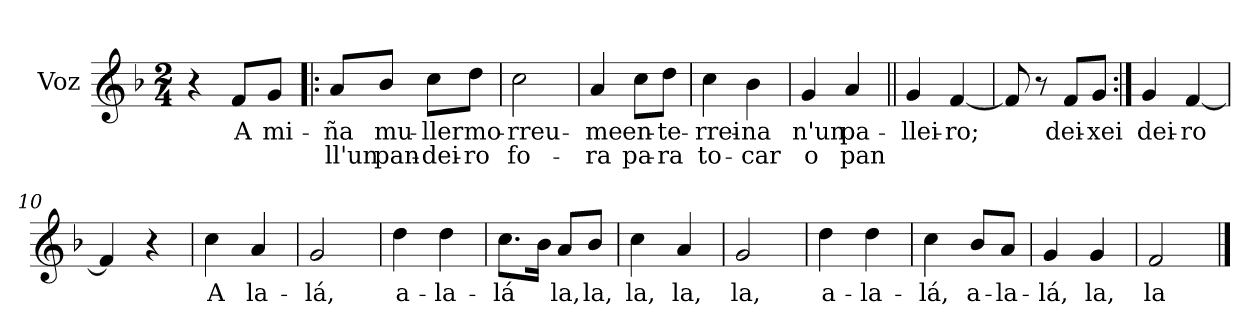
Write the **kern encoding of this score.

**kern	**text	**text
*part1	*part1	*part1
*staff1	*staff1	*staff1
*I"Voz	*	*
*clefG2	*	*
*k[b-]	*	*
*M2/4	*	*
*MM100	*	*
=1	=1	=1
4r	.	.
8f/L	A	.
8g/J	mi-	.
=2!|:	=2!|:	=2!|:
8a/L	-ña	ll'un
8b-/J	mu-	pan-
8cc\L	-ller	-dei-
8dd\J	mo-	-ro
=3	=3	=3
2cc\	-rreu-	fo-
=4	=4	=4
4a/	-me	-ra
8cc\L	en-	pa-
8dd\J	-te-	-ra
=5	=5	=5
4cc\	-rrei-	to-
4b-\	-na	-car
=6	=6	=6
4g/	n'un	o
4a/	pa-	pan
=7||	=7||	=7||
4g/	-llei-	.
[4f/	-ro;	.
=8	=8	=8
8f/]	.	.
8r	.	.
8f/L	dei-	.
8g/J	-xei	.
!!LO:LB:g=z
=9:|!	=9:|!	=9:|!
4g/	dei-	.
[4f/	-ro	.
=10	=10	=10
4f/]	.	.
4r	.	.
=11	=11	=11
4cc\	A	.
4a/	la-	.
!!LO:LB:g=z
=12	=12	=12
2g/	-lá,	.
=13	=13	=13
4dd\	a-	.
4dd\	-la-	.
=14	=14	=14
8.cc\L	-lá	.
16b-\Jk	.	.
8a/L	la,	.
8b-/J	la,	.
=15	=15	=15
4cc\	la,	.
4a/	la,	.
=16	=16	=16
2g/	la,	.
=17	=17	=17
4dd\	a-	.
4dd\	-la-	.
=18	=18	=18
4cc\	-lá,	.
8b-/L	a-	.
8a/J	-la-	.
=19	=19	=19
4g/	-lá,	.
4g/	la,	.
=20	=20	=20
2f/	la	.
==	==	==
*-	*-	*-
